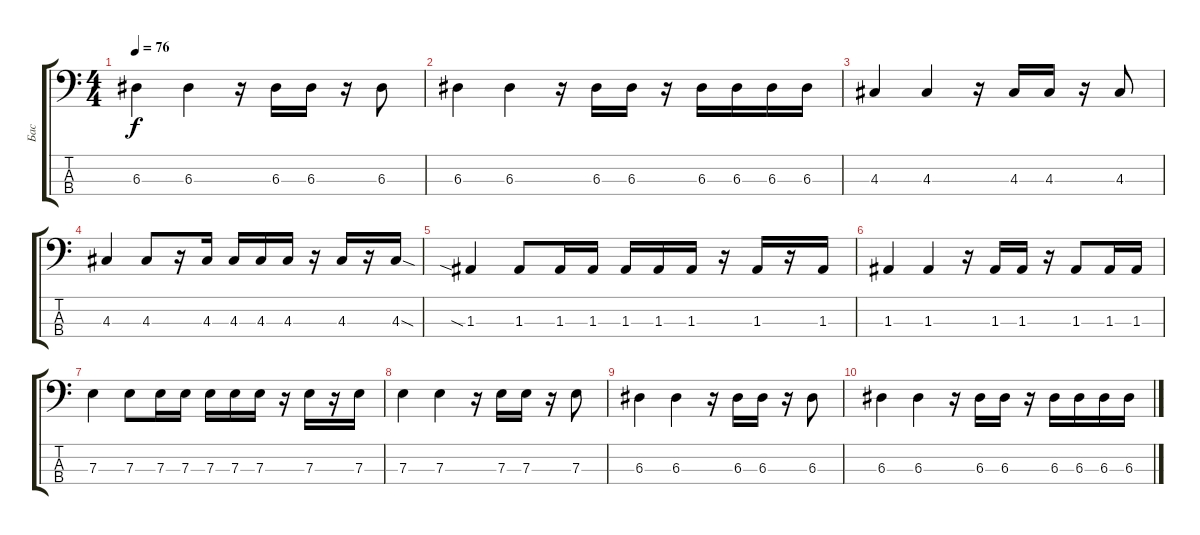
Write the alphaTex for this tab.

\track ("Бас" "Бас") {instrument electricbassfinger}
\staff {score tabs}
\tuning (G2 D2 A1 E1) {hide}
\ts (4 4)
\tempo 76
\clef f4
\ks c
6.3.4{dy f} 6.3.4 r.16 6.3.16 6.3.16 r.16 6.3.8 |
6.3.4 6.3.4 r.16 6.3.16 6.3.16 r.16 6.3.16 6.3.16 6.3.16 6.3.16 |
4.3.4 4.3.4 r.16 4.3.16 4.3.16 r.16 4.3.8 |
4.3.4 4.3.8 r.16 4.3.16 4.3.16 4.3.16 4.3.16 r.16 4.3.16 r.16 4.3{sod}.16 |
1.3{sia}.4 1.3.8 1.3.16 1.3.16 1.3.16 1.3.16 1.3.16 r.16 1.3.16 r.16 1.3.16 |
1.3.4 1.3.4 r.16 1.3.16 1.3.16 r.16 1.3.8 1.3.16 1.3.16 |
7.3.4 7.3.8 7.3.16 7.3.16 7.3.16 7.3.16 7.3.16 r.16 7.3.16 r.16 7.3.16 |
7.3.4 7.3.4 r.16 7.3.16 7.3.16 r.16 7.3.8 |
6.3.4 6.3.4 r.16 6.3.16 6.3.16 r.16 6.3.8 |
6.3.4 6.3.4 r.16 6.3.16 6.3.16 r.16 6.3.16 6.3.16 6.3.16 6.3.16
